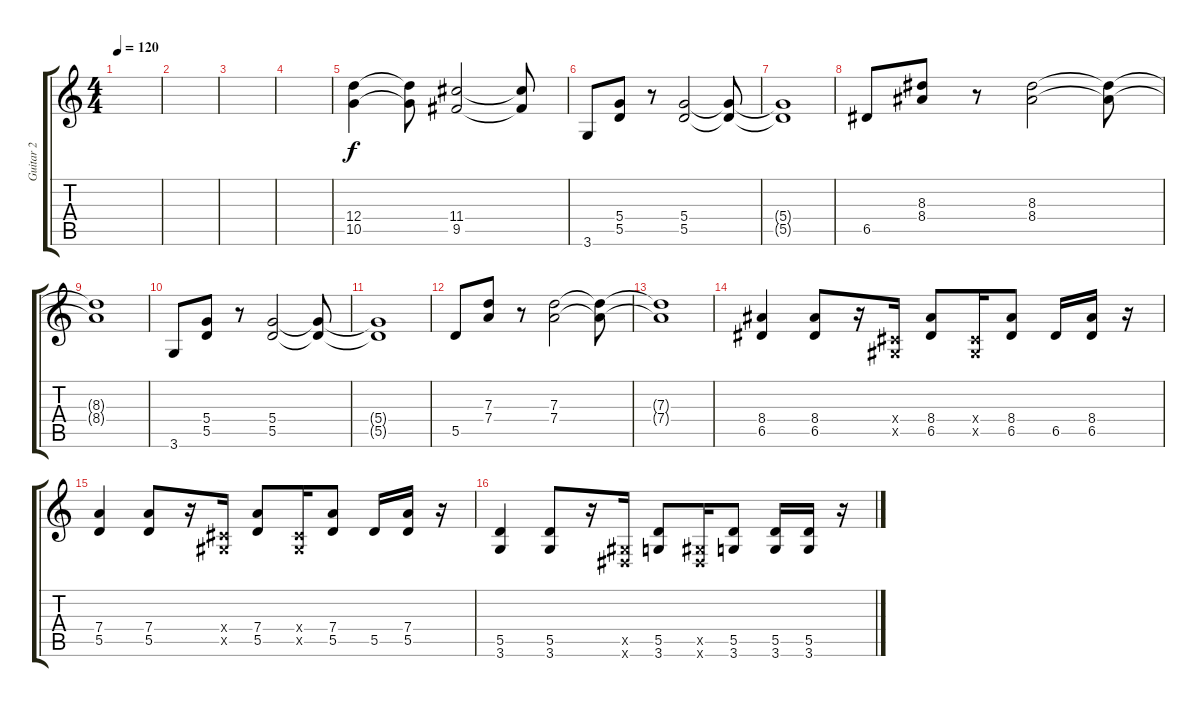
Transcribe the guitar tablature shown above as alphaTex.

\track ("Guitar 2" "Guitar 2") {instrument distortionguitar}
\staff {score tabs}
\tuning (E4 B3 G3 D3 A2 E2) {hide}
\ts (4 4)
\tempo 120
\clef g2
\ks c
|
|
|
|
(12.4 10.5).4 (12.4{t} 10.5{t}).8 (11.4 9.5).2 (11.4{t} 9.5{t}).8 |
3.6.8 (5.4 5.5).8 r.8 (5.4 5.5).2 (5.4{t} 5.5{t}).8 |
(5.4{t} 5.5{t}).1 |
6.5.8 (8.3 8.4).8 r.8 (8.3 8.4).2 (8.3{t} 8.4{t}).8 |
(8.3{t} 8.4{t}).1 |
3.6.8 (5.4 5.5).8 r.8 (5.4 5.5).2 (5.4{t} 5.5{t}).8 |
(5.4{t} 5.5{t}).1 |
5.5.8 (7.3 7.4).8 r.8 (7.3 7.4).2 (7.3{t} 7.4{t}).8 |
(7.3{t} 7.4{t}).1 |
(8.4 6.5).4 (8.4 6.5).8 r.16 (-1.4{x} -1.5{x}).16 (8.4 6.5).8 (-1.4{x} -1.5{x}).16 (8.4 6.5).8 6.5.16 (8.4 6.5).16 r.16 |
(7.4 5.5).4 (7.4 5.5).8 r.16 (-1.4{x} -1.5{x}).16 (7.4 5.5).8 (-1.4{x} -1.5{x}).16 (7.4 5.5).8 5.5.16 (7.4 5.5).16 r.16 |
(5.5 3.6).4 (5.5 3.6).8 r.16 (-1.5{x} -1.6{x}).16 (5.5 3.6).8 (-1.5{x} -1.6{x}).16 (5.5 3.6).8 (5.5 3.6).16 (5.5 3.6).16 r.16
